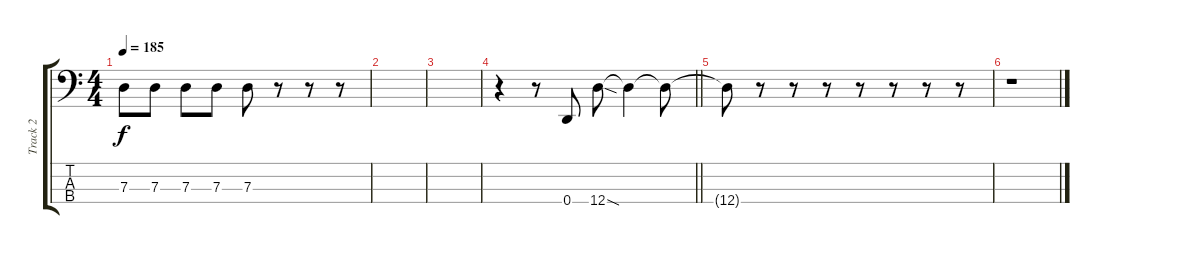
\track ("Track 2" "Track 2") {instrument electricbasspick}
\staff {score tabs}
\tuning (F2 C2 G1 D1) {hide}
\ts (4 4)
\tempo 185
\clef f4
\ks c
7.3.8{dy f} 7.3.8 7.3.8 7.3.8 7.3.8 r.8 r.8 r.8 |
|
|
\barLineRight lightlight
r.4 r.8 0.4.8 12.4{sod}.8 12.4{t}.4 12.4{t}.8 |
12.4{t}.8 r.8 r.8 r.8 r.8 r.8 r.8 r.8 |
r.1
